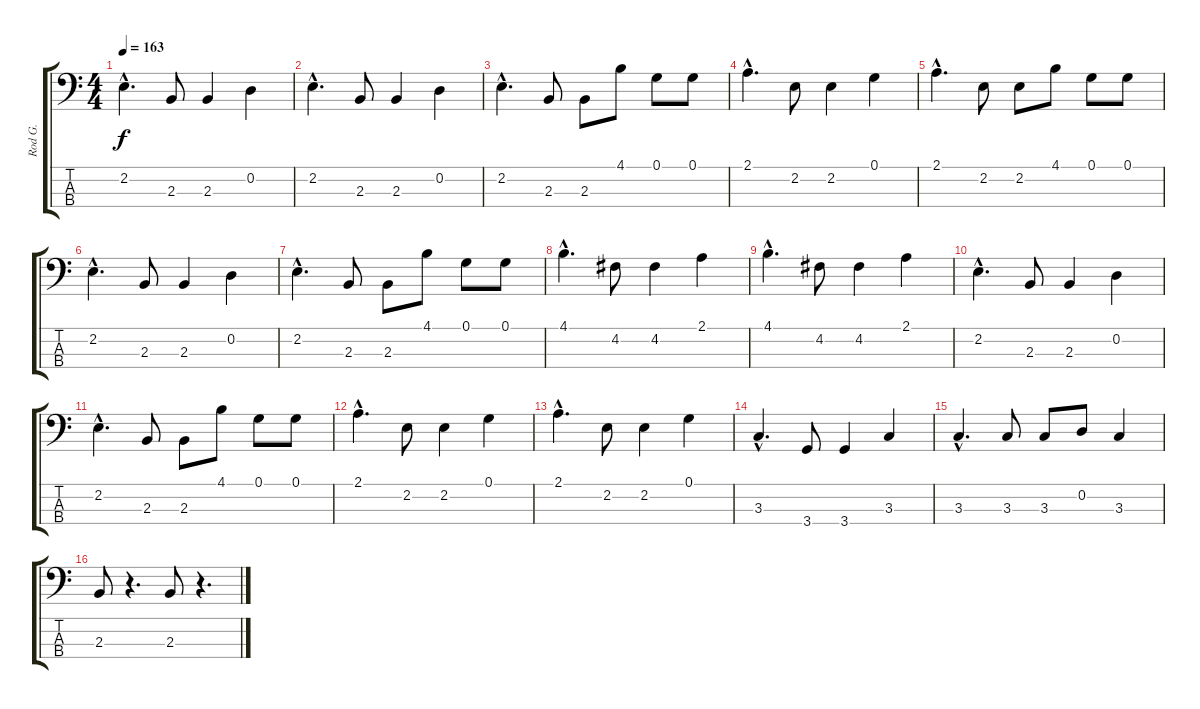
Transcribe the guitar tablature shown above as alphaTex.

\track ("Rod G." "Rod G.") {instrument electricbassfinger}
\staff {score tabs}
\tuning (G2 D2 A1 E1) {hide}
\ts (4 4)
\tempo 163
\clef f4
\ks c
2.2{hac}.4{d dy f} 2.3.8 2.3.4 0.2.4 |
2.2{hac}.4{d} 2.3.8 2.3.4 0.2.4 |
2.2{hac}.4{d} 2.3.8 2.3.8 4.1.8 0.1.8 0.1.8 |
2.1{hac}.4{d} 2.2.8 2.2.4 0.1.4 |
2.1{hac}.4{d} 2.2.8 2.2.8 4.1.8 0.1.8 0.1.8 |
2.2{hac}.4{d} 2.3.8 2.3.4 0.2.4 |
2.2{hac}.4{d} 2.3.8 2.3.8 4.1.8 0.1.8 0.1.8 |
4.1{hac}.4{d} 4.2.8 4.2.4 2.1.4 |
4.1{hac}.4{d} 4.2.8 4.2.4 2.1.4 |
2.2{hac}.4{d} 2.3.8 2.3.4 0.2.4 |
2.2{hac}.4{d} 2.3.8 2.3.8 4.1.8 0.1.8 0.1.8 |
2.1{hac}.4{d} 2.2.8 2.2.4 0.1.4 |
2.1{hac}.4{d} 2.2.8 2.2.4 0.1.4 |
3.3{hac}.4{d} 3.4.8 3.4.4 3.3.4 |
3.3{hac}.4{d} 3.3.8 3.3.8 0.2.8 3.3.4 |
2.3.8 r.4{d} 2.3.8 r.4{d}
